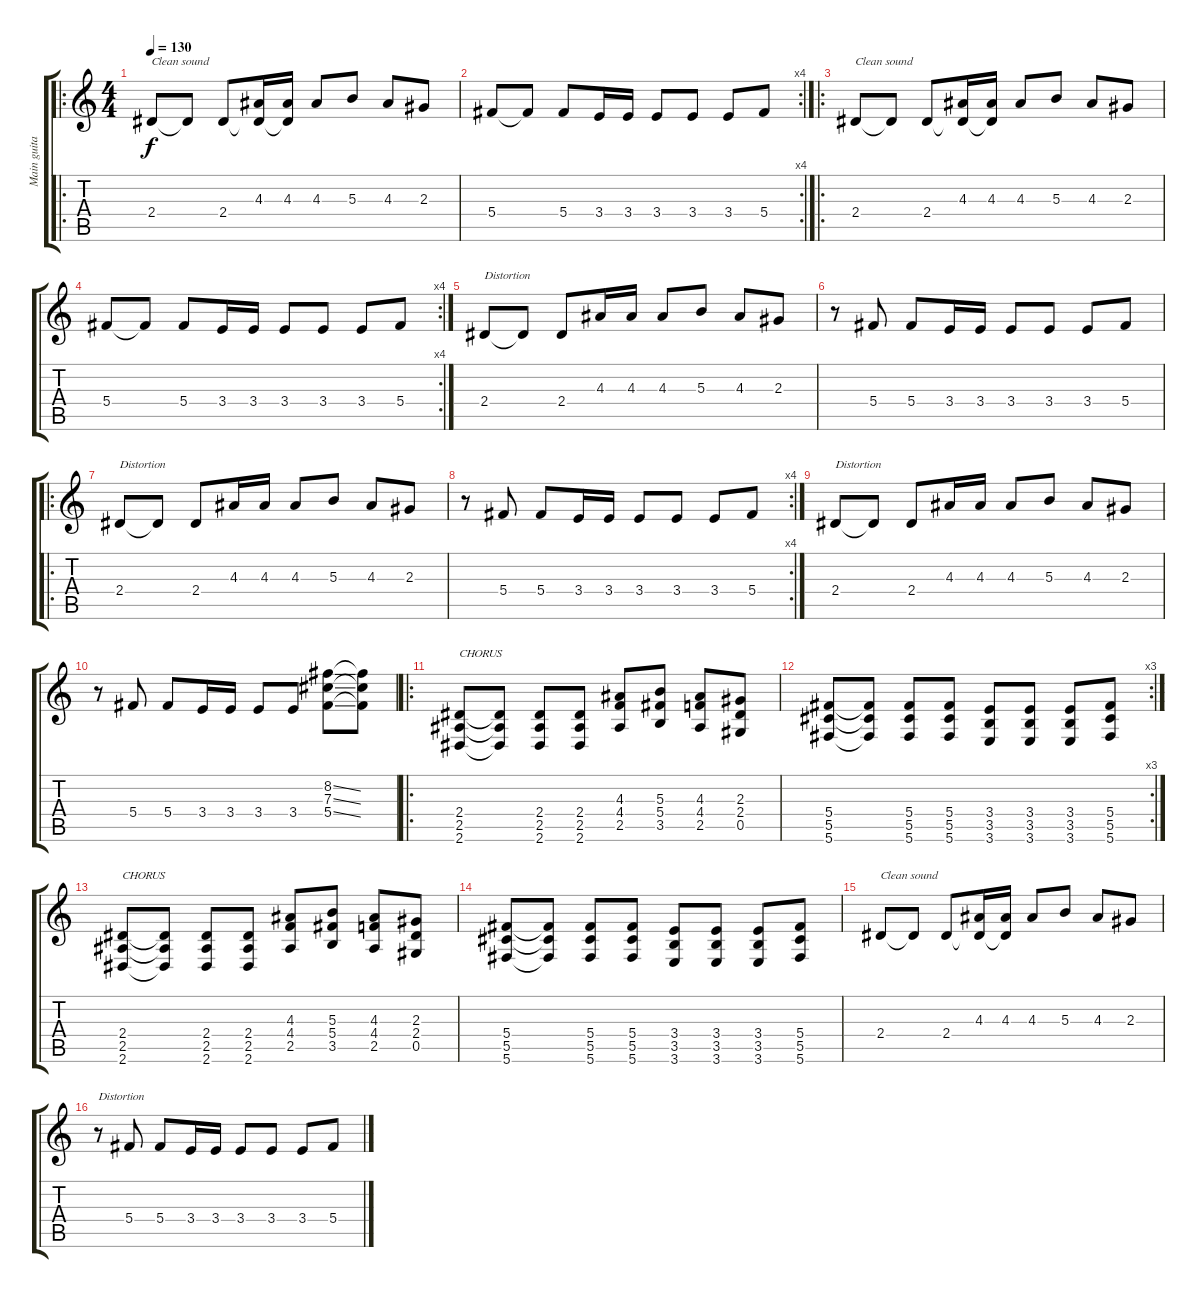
\track ("Main guitar (Brad Delson)" "Main guita") {instrument distortionguitar}
\staff {score tabs}
\tuning (Eb4 Bb3 Gb3 Db3 Ab2 Db2) {hide}
\ro
\ts (4 4)
\tempo 130
\clef g2
\ks c
2.4.8{txt "Clean sound" dy f volume 12 instrument shamisen} 2.4{t}.8 2.4.8 (4.3 2.4{t}).16 (4.3 2.4{t}).16 4.3.8 5.3.8 4.3.8 2.3.8 |
\rc 4
5.4.8 5.4{t}.8 5.4.8 3.4.16 3.4.16 3.4.8 3.4.8 3.4.8 5.4.8 |
\ro
2.4.8{txt "Clean sound" volume 12 instrument shamisen} 2.4{t}.8 2.4.8 (4.3 2.4{t}).16 (4.3 2.4{t}).16 4.3.8 5.3.8 4.3.8 2.3.8 |
\rc 4
5.4.8 5.4{t}.8 5.4.8 3.4.16 3.4.16 3.4.8 3.4.8 3.4.8 5.4.8 |
2.4.8{txt "Distortion" volume 16 instrument distortionguitar} 2.4{t}.8 2.4.8 4.3.16 4.3.16 4.3.8 5.3.8 4.3.8 2.3.8 |
r.8 5.4.8 5.4.8 3.4.16 3.4.16 3.4.8 3.4.8 3.4.8 5.4.8 |
\ro
2.4.8{txt "Distortion" volume 16 instrument distortionguitar} 2.4{t}.8 2.4.8 4.3.16 4.3.16 4.3.8 5.3.8 4.3.8 2.3.8 |
\rc 4
r.8 5.4.8 5.4.8 3.4.16 3.4.16 3.4.8 3.4.8 3.4.8 5.4.8 |
2.4.8{txt "Distortion" volume 16 instrument distortionguitar} 2.4{t}.8 2.4.8 4.3.16 4.3.16 4.3.8 5.3.8 4.3.8 2.3.8 |
r.8 5.4.8 5.4.8 3.4.16 3.4.16 3.4.8 3.4.8 (8.2{ss} 7.3{ss} 5.4{ss}).8{volume 16 instrument distortionguitar} (8.2{t} 7.3{t} 5.4{t}).8 |
\ro
(2.4 2.5 2.6).8{txt "CHORUS" volume 16} (2.4{t} 2.5{t} 2.6{t}).8 (2.4 2.5 2.6).8 (2.4 2.5 2.6).8 (4.3 4.4 2.5).8 (5.3 5.4 3.5).8 (4.3 4.4 2.5).8 (2.3 2.4 0.5).8 |
\rc 3
(5.4 5.5 5.6).8 (5.4{t} 5.5{t} 5.6{t}).8 (5.4 5.5 5.6).8 (5.4 5.5 5.6).8 (3.4 3.5 3.6).8 (3.4 3.5 3.6).8 (3.4 3.5 3.6).8 (5.4 5.5 5.6).8 |
(2.4 2.5 2.6).8{txt "CHORUS" volume 16} (2.4{t} 2.5{t} 2.6{t}).8 (2.4 2.5 2.6).8 (2.4 2.5 2.6).8 (4.3 4.4 2.5).8 (5.3 5.4 3.5).8 (4.3 4.4 2.5).8 (2.3 2.4 0.5).8 |
(5.4 5.5 5.6).8 (5.4{t} 5.5{t} 5.6{t}).8 (5.4 5.5 5.6).8 (5.4 5.5 5.6).8 (3.4 3.5 3.6).8 (3.4 3.5 3.6).8 (3.4 3.5 3.6).8 (5.4 5.5 5.6).8 |
2.4.8{txt "Clean sound" volume 12 instrument shamisen} 2.4{t}.8 2.4.8 (4.3 2.4{t}).16 (4.3 2.4{t}).16 4.3.8 5.3.8 4.3.8 2.3.8 |
r.8{txt "Distortion" volume 16 instrument distortionguitar} 5.4.8 5.4.8 3.4.16 3.4.16 3.4.8 3.4.8 3.4.8 5.4.8
